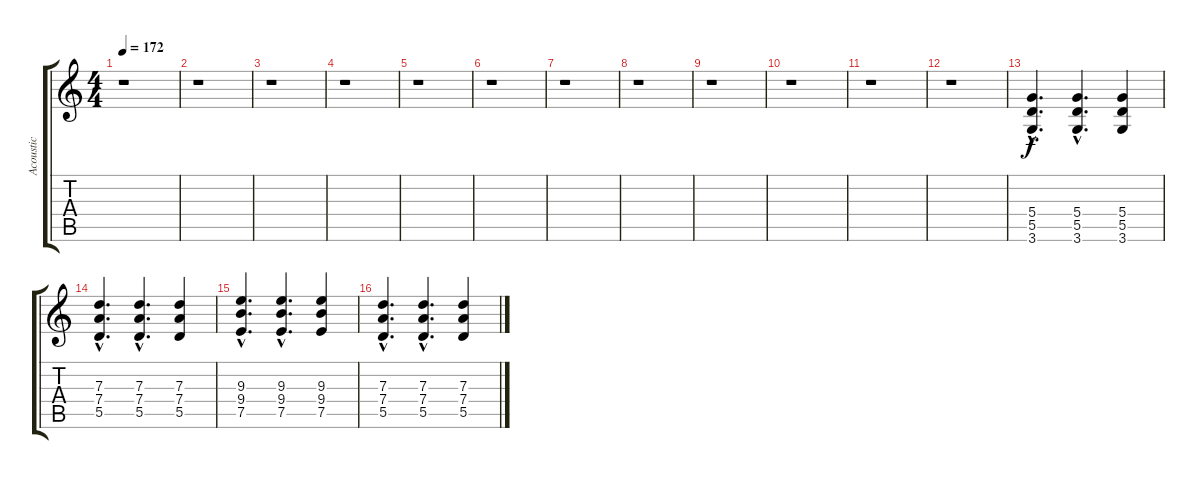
\track ("Acoustic" "Acoustic") {instrument acousticguitarsteel}
\staff {score tabs}
\tuning (E4 B3 G3 D3 A2 E2) {hide}
\ts (4 4)
\tempo 172
\clef g2
\ks c
r.1{dy f} |
r.1 |
r.1 |
r.1 |
r.1 |
r.1 |
r.1 |
r.1 |
r.1 |
r.1 |
r.1 |
r.1 |
(5.4{hac} 5.5{hac} 3.6{hac}).4{d} (5.4{hac} 5.5{hac} 3.6{hac}).4{d} (5.4 5.5 3.6).4 |
(7.3{hac} 7.4{hac} 5.5{hac}).4{d} (7.3{hac} 7.4{hac} 5.5{hac}).4{d} (7.3 7.4 5.5).4 |
(9.3{hac} 9.4{hac} 7.5{hac}).4{d} (9.3{hac} 9.4{hac} 7.5{hac}).4{d} (9.3 9.4 7.5).4 |
(7.3{hac} 7.4{hac} 5.5{hac}).4{d} (7.3{hac} 7.4{hac} 5.5{hac}).4{d} (7.3 7.4 5.5).4
